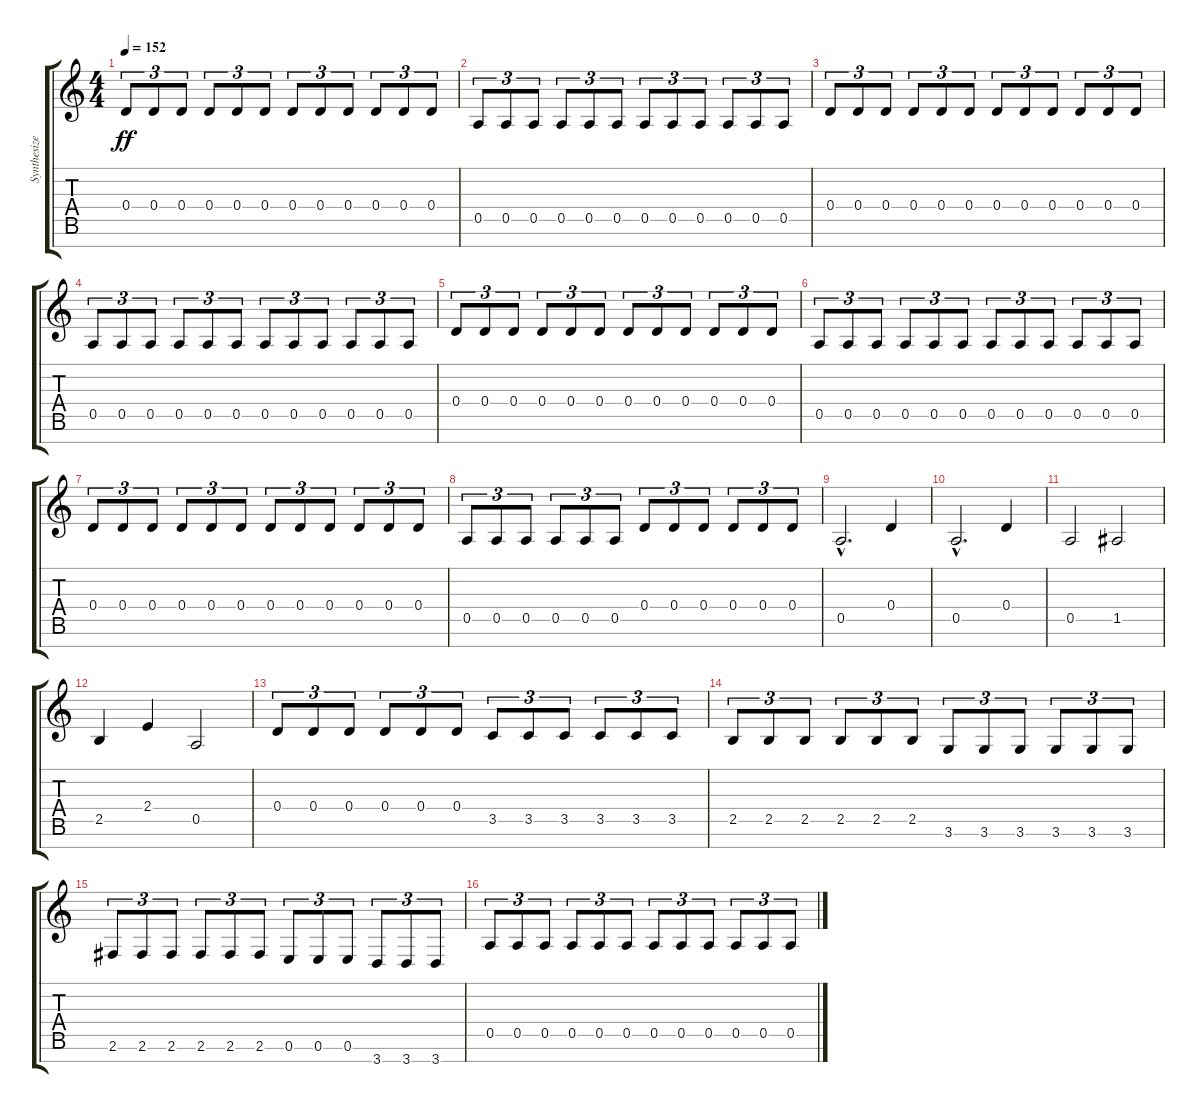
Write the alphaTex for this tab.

\track ("Synthesizer" "Synthesize") {instrument synthbass1}
\staff {score tabs}
\tuning (E4 B3 G3 D3 A2 E2 B1) {hide}
\ts (4 4)
\tempo 152
\clef g2
\ks c
0.4.8{tu (3 2) dy ff} 0.4.8{tu (3 2)} 0.4.8{tu (3 2)} 0.4.8{tu (3 2)} 0.4.8{tu (3 2)} 0.4.8{tu (3 2)} 0.4.8{tu (3 2)} 0.4.8{tu (3 2)} 0.4.8{tu (3 2)} 0.4.8{tu (3 2)} 0.4.8{tu (3 2)} 0.4.8{tu (3 2)} |
0.5.8{tu (3 2)} 0.5.8{tu (3 2)} 0.5.8{tu (3 2)} 0.5.8{tu (3 2)} 0.5.8{tu (3 2)} 0.5.8{tu (3 2)} 0.5.8{tu (3 2)} 0.5.8{tu (3 2)} 0.5.8{tu (3 2)} 0.5.8{tu (3 2)} 0.5.8{tu (3 2)} 0.5.8{tu (3 2)} |
0.4.8{tu (3 2)} 0.4.8{tu (3 2)} 0.4.8{tu (3 2)} 0.4.8{tu (3 2)} 0.4.8{tu (3 2)} 0.4.8{tu (3 2)} 0.4.8{tu (3 2)} 0.4.8{tu (3 2)} 0.4.8{tu (3 2)} 0.4.8{tu (3 2)} 0.4.8{tu (3 2)} 0.4.8{tu (3 2)} |
0.5.8{tu (3 2)} 0.5.8{tu (3 2)} 0.5.8{tu (3 2)} 0.5.8{tu (3 2)} 0.5.8{tu (3 2)} 0.5.8{tu (3 2)} 0.5.8{tu (3 2)} 0.5.8{tu (3 2)} 0.5.8{tu (3 2)} 0.5.8{tu (3 2)} 0.5.8{tu (3 2)} 0.5.8{tu (3 2)} |
0.4.8{tu (3 2)} 0.4.8{tu (3 2)} 0.4.8{tu (3 2)} 0.4.8{tu (3 2)} 0.4.8{tu (3 2)} 0.4.8{tu (3 2)} 0.4.8{tu (3 2)} 0.4.8{tu (3 2)} 0.4.8{tu (3 2)} 0.4.8{tu (3 2)} 0.4.8{tu (3 2)} 0.4.8{tu (3 2)} |
0.5.8{tu (3 2)} 0.5.8{tu (3 2)} 0.5.8{tu (3 2)} 0.5.8{tu (3 2)} 0.5.8{tu (3 2)} 0.5.8{tu (3 2)} 0.5.8{tu (3 2)} 0.5.8{tu (3 2)} 0.5.8{tu (3 2)} 0.5.8{tu (3 2)} 0.5.8{tu (3 2)} 0.5.8{tu (3 2)} |
0.4.8{tu (3 2)} 0.4.8{tu (3 2)} 0.4.8{tu (3 2)} 0.4.8{tu (3 2)} 0.4.8{tu (3 2)} 0.4.8{tu (3 2)} 0.4.8{tu (3 2)} 0.4.8{tu (3 2)} 0.4.8{tu (3 2)} 0.4.8{tu (3 2)} 0.4.8{tu (3 2)} 0.4.8{tu (3 2)} |
0.5.8{tu (3 2)} 0.5.8{tu (3 2)} 0.5.8{tu (3 2)} 0.5.8{tu (3 2)} 0.5.8{tu (3 2)} 0.5.8{tu (3 2)} 0.4.8{tu (3 2)} 0.4.8{tu (3 2)} 0.4.8{tu (3 2)} 0.4.8{tu (3 2)} 0.4.8{tu (3 2)} 0.4.8{tu (3 2)} |
0.5{hac}.2{d} 0.4.4 |
0.5{hac}.2{d} 0.4.4 |
0.5.2 1.5.2 |
2.5.4 2.4.4 0.5.2 |
0.4.8{tu (3 2)} 0.4.8{tu (3 2)} 0.4.8{tu (3 2)} 0.4.8{tu (3 2)} 0.4.8{tu (3 2)} 0.4.8{tu (3 2)} 3.5.8{tu (3 2)} 3.5.8{tu (3 2)} 3.5.8{tu (3 2)} 3.5.8{tu (3 2)} 3.5.8{tu (3 2)} 3.5.8{tu (3 2)} |
2.5.8{tu (3 2)} 2.5.8{tu (3 2)} 2.5.8{tu (3 2)} 2.5.8{tu (3 2)} 2.5.8{tu (3 2)} 2.5.8{tu (3 2)} 3.6.8{tu (3 2)} 3.6.8{tu (3 2)} 3.6.8{tu (3 2)} 3.6.8{tu (3 2)} 3.6.8{tu (3 2)} 3.6.8{tu (3 2)} |
2.6.8{tu (3 2)} 2.6.8{tu (3 2)} 2.6.8{tu (3 2)} 2.6.8{tu (3 2)} 2.6.8{tu (3 2)} 2.6.8{tu (3 2)} 0.6.8{tu (3 2)} 0.6.8{tu (3 2)} 0.6.8{tu (3 2)} 3.7.8{tu (3 2)} 3.7.8{tu (3 2)} 3.7.8{tu (3 2)} |
0.5.8{tu (3 2)} 0.5.8{tu (3 2)} 0.5.8{tu (3 2)} 0.5.8{tu (3 2)} 0.5.8{tu (3 2)} 0.5.8{tu (3 2)} 0.5.8{tu (3 2)} 0.5.8{tu (3 2)} 0.5.8{tu (3 2)} 0.5.8{tu (3 2)} 0.5.8{tu (3 2)} 0.5.8{tu (3 2)}
